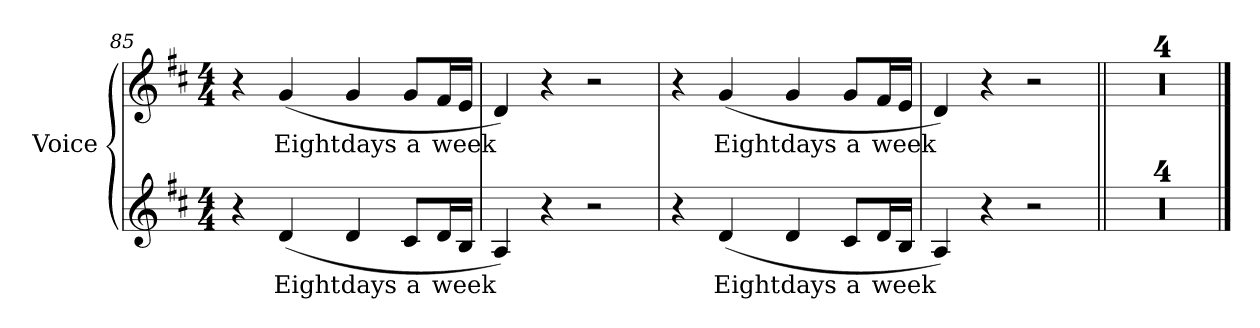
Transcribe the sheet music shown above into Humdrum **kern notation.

**kern	**text	**kern	**text
*part2	*part2	*part1	*part1
*staff2	*staff2	*staff1	*staff1
*I"Voice	*	*I"Voice	*
*I'Voice	*	*I'Voice	*
*clefG2	*	*clefG2	*
*k[f#c#]	*	*k[f#c#]	*
*D:	*	*D:	*
*M4/4	*	*M4/4	*
=85	=85	=85	=85
4r	.	4r	.
!	!LO:LY:b:color=#000000	!	!
!	!	!	!LO:LY:b:color=#000000
(4di/	Eight	(4gi/	Eight
!	!LO:LY:b:color=#000000	!	!
!	!	!	!LO:LY:b:color=#000000
4di/	days	4gi/	days
!	!LO:LY:b:color=#000000	!	!
!	!	!	!LO:LY:b:color=#000000
8c#i/L	a	8gi/L	a
!	!LO:LY:b:color=#000000	!	!
!	!	!	!LO:LY:b:color=#000000
16di/L	week	16f#i/L	week
16Bi/JJ	.	16ei/JJ	.
=86	=86	=86	=86
4Ai/)	.	4di/)	.
4r	.	4r	.
2r	.	2r	.
!!LO:LB:g=z
=87	=87	=87	=87
4r	.	4r	.
!	!LO:LY:b:color=#000000	!	!
!	!	!	!LO:LY:b:color=#000000
(4di/	Eight	(4gi/	Eight
!	!LO:LY:b:color=#000000	!	!
!	!	!	!LO:LY:b:color=#000000
4di/	days	4gi/	days
!	!LO:LY:b:color=#000000	!	!
!	!	!	!LO:LY:b:color=#000000
8c#i/L	a	8gi/L	a
!	!LO:LY:b:color=#000000	!	!
!	!	!	!LO:LY:b:color=#000000
16di/L	week	16f#i/L	week
16Bi/JJ	.	16ei/JJ	.
=88	=88	=88	=88
4Ai/)	.	4di/)	.
4r	.	4r	.
2r	.	2r	.
=89||	=89||	=89||	=89||
1r	.	1r	.
=90	=90	=90	=90
1r	.	1r	.
=91	=91	=91	=91
1r	.	1r	.
=92	=92	=92	=92
1r	.	1r	.
==	==	==	==
*-	*-	*-	*-
